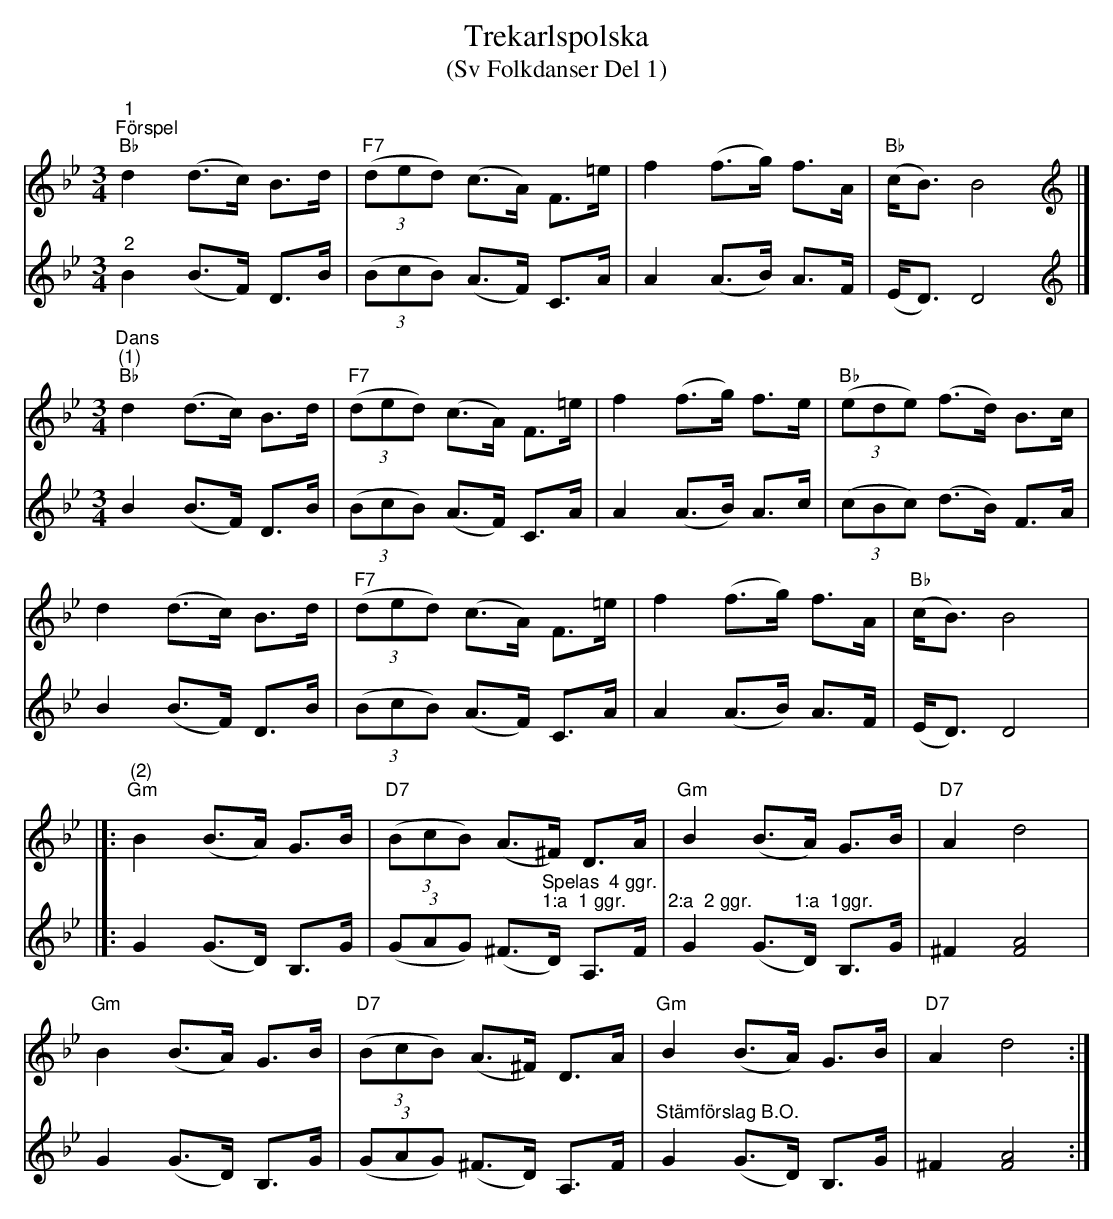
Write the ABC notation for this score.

X:1
T:Trekarlspolska
T:(Sv Folkdanser Del 1)
L:1/8
M:3/4
K:Bb
V:1
"^1""^Förspel""Bb" d2 (d>c) B>d |"F7" (3(ded) (c>A) F>=e | f2 (f>g) f>A |"Bb" (c<B) B4 |]
[K:Bb][M:3/4][K:treble]"^Dans""^(1)""Bb" d2 (d>c) B>d |"F7" (3(ded) (c>A) F>=e | f2 (f>g) f>e |"Bb" (3(ede) (f>d) B>c |
d2 (d>c) B>d |"F7" (3(ded) (c>A) F>=e | f2 (f>g) f>A |"Bb" (c<B) B4 |]:
"^(2)""Gm" B2 (B>A) G>B |"D7" (3(BcB) (A>^F) D>A |"Gm" B2 (B>A) G>B |"D7" A2 d4 |
"Gm" B2 (B>A) G>B |"D7" (3(BcB) (A>^F) D>A |"Gm" B2 (B>A) G>B |"D7" A2 d4 :|
V:2
"^2" B2 (B>F) D>B | (3(BcB) (A>F) C>A | A2 (A>B) A>F | (E<D) D4 |]
[K:Bb][M:3/4][K:treble] B2 (B>F) D>B | (3(BcB) (A>F) C>A | A2 (A>B) A>c | (3(cBc) (d>B) F>A |
B2 (B>F) D>B | (3(BcB) (A>F) C>A | A2 (A>B) A>F | (E<D) D4 |]: G2 (G>D) B,>G |
(3(GAG) (^F>"^Spelas  4 ggr.""^1:a  1 ggr.        2:a  2 ggr.        1:a  1ggr."D) A,>F |
G2 (G>D) B,>G | ^F2 [FA]4 | G2 (G>D) B,>G | (3(GAG) (^F>D) A,>F | "^Stämförslag B.O." G2 (G>D) B,>G | ^F2 [FA]4 :|
